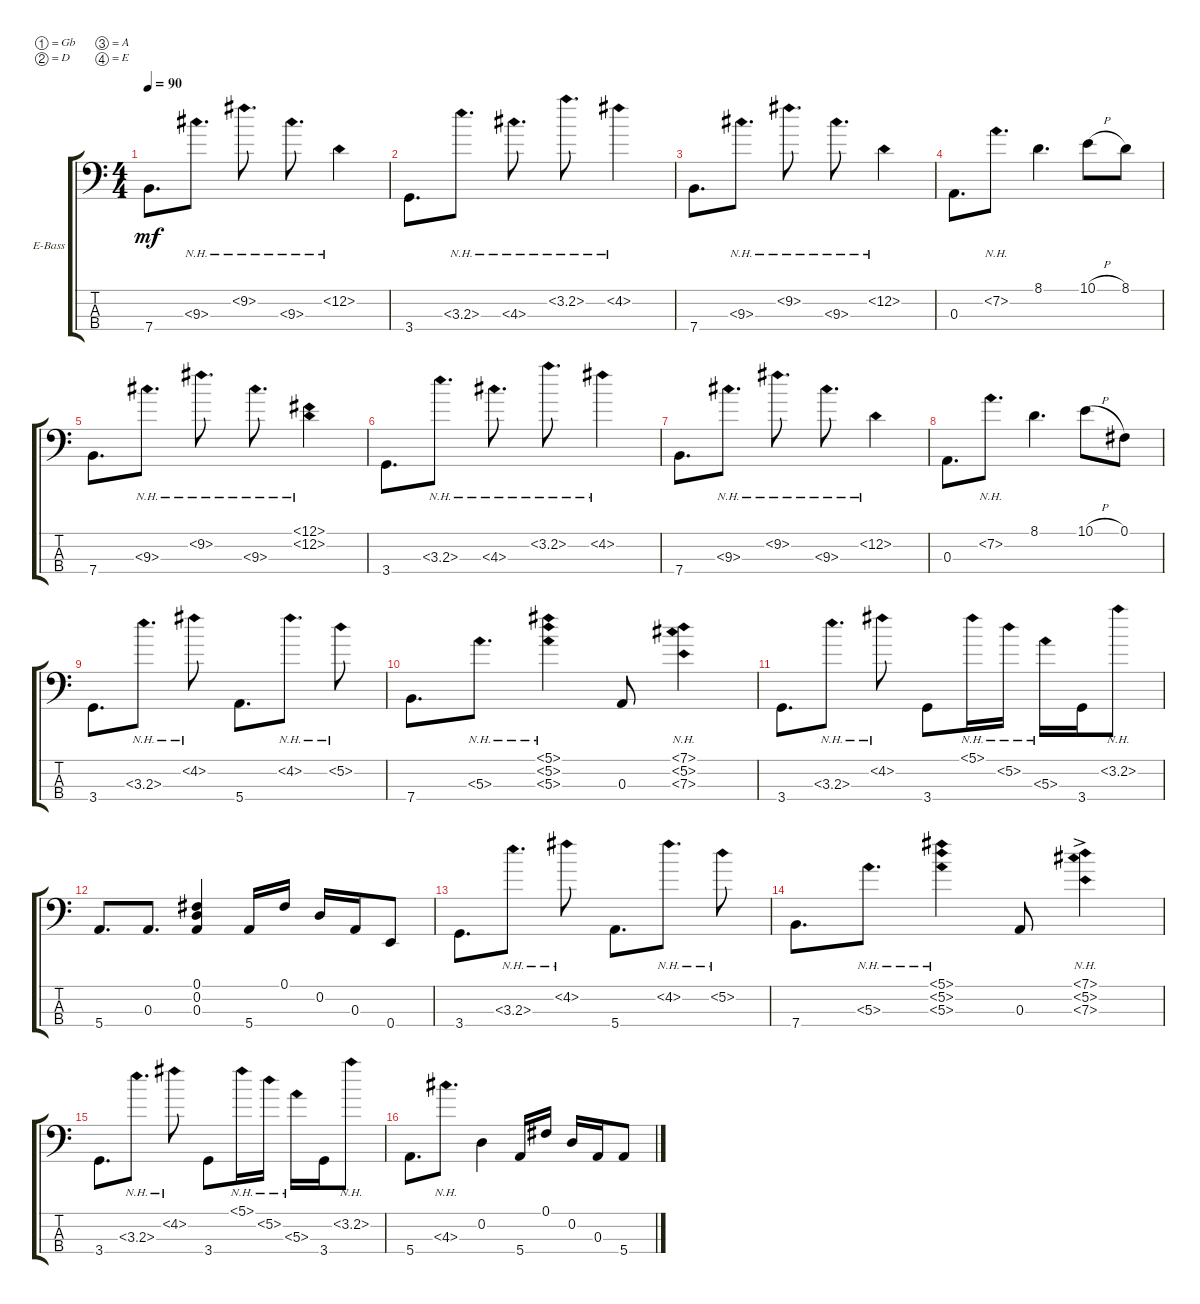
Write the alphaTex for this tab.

\defaultSystemsLayout 4
\bracketExtendMode groupsimilarinstruments
\firstSystemTrackNameOrientation horizontal
\otherSystemsTrackNameOrientation horizontal
\track ("Electric Bass" "E-Bass") {instrument electricbassfinger}
\staff {score tabs}
\tuning (Gb2 D2 A1 E1)
\ts (4 4)
\tempo 90
\clef f4
\ks c
7.4.8{d dy mf instrument electricbassfinger} 9.3{nh}.8{d} 9.2{nh}.8{d} 9.3{nh}.8{d} 12.2{nh}.4 |
3.4.8{d} 3.3{nh}.8{d} 4.3{nh}.8{d} 3.2{nh}.8{d} 4.2{nh}.4 |
7.4.8{d} 9.3{nh}.8{d} 9.2{nh}.8{d} 9.3{nh}.8{d} 12.2{nh}.4 |
0.3.8{d} 7.2{nh}.8{d} 8.1.4{d} 10.1{h}.8 8.1.8 |
7.4.8{d} 9.3{nh}.8{d} 9.2{nh}.8{d} 9.3{nh}.8{d} (12.2{nh} 12.1{nh}).4 |
3.4.8{d} 3.3{nh}.8{d} 4.3{nh}.8{d} 3.2{nh}.8{d} 4.2{nh}.4 |
7.4.8{d} 9.3{nh}.8{d} 9.2{nh}.8{d} 9.3{nh}.8{d} 12.2{nh}.4 |
0.3.8{d} 7.2{nh}.8{d} 8.1.4{d} 10.1{h}.8 0.1.8 |
3.4.8{d} 3.3{nh}.8{d} 4.2{nh}.8 5.4.8{d} 4.2{nh}.8{d} 5.2{nh}.8 |
7.4.8{d} 5.3{nh}.8{d} (5.2{nh} 5.3{nh} 5.1{nh}).4 0.3.8 (7.3{nh} 5.2{nh} 7.1{nh}).4 |
3.4.8{d} 3.3{nh}.8{d} 4.2{nh}.8 3.4.8 5.1{nh}.16 5.2{nh}.16 5.3{nh}.16 3.4.16 3.2{nh}.8 |
5.4.8{d} 0.3.8{d} (0.1 0.2 0.3).4 5.4.16 0.1.16 0.2.16 0.3.16 0.4.8 |
3.4.8{d} 3.3{nh}.8{d} 4.2{nh}.8 5.4.8{d} 4.2{nh}.8{d} 5.2{nh}.8 |
7.4.8{d} 5.3{nh}.8{d} (5.2{nh} 5.3{nh} 5.1{nh}).4 0.3.8 (7.3{nh ac} 5.2{nh} 7.1{nh}).4 |
3.4.8{d} 3.3{nh}.8{d} 4.2{nh}.8 3.4.8 5.1{nh}.16 5.2{nh}.16 5.3{nh}.16 3.4.16 3.2{nh}.8 |
5.4.8{d} 4.3{nh}.8{d} 0.2.4 5.4.16 0.1.16 0.2.16 0.3.16 5.4.8
